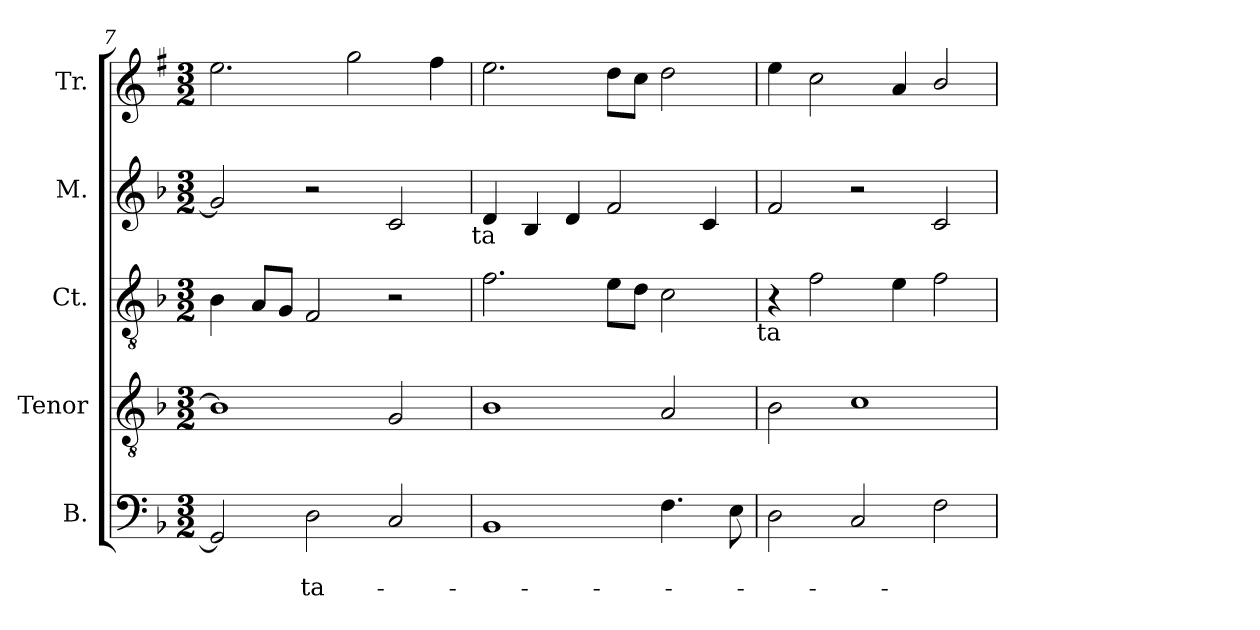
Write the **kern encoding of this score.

**kern	**text	**text	**kern	**kern	**kern	**kern
*part5	*part5	*part5	*part4	*part3	*part2	*part1
*staff5	*staff5	*staff5	*staff4	*staff3	*staff2	*staff1
*I"B.	*	*	*I"Tenor	*I"Ct.	*I"M.	*I"Tr.
*I'B.	*	*	*I'T.	*I'Ct.	*I'M.	*I'Tr.
*clefF4	*	*	*clefGv2	*clefGv2	*clefG2	*clefG2
*	*	*	*	*	*	*ITrd1c2
*k[b-]	*	*	*k[b-]	*k[b-]	*k[b-]	*k[b-]
*F:	*	*	*F:	*F:	*F:	*F:
*M3/2	*	*	*M3/2	*M3/2	*M3/2	*M3/2
=7	=7	=7	=7	=7	=7	=7
2GG/]	.	.	1B-]	4B-\	2g/]	2.dd\
.	.	.	.	8A/L	.	.
.	.	.	.	8G/J	.	.
!	!	!LO:LY:b	!	!	!	!
2D\	.	-ta-	.	2F/	2r	.
.	.	.	.	.	.	2ff\
2C/	.	.	2G/	2r	2c/	.
.	.	.	.	.	.	4ee\
!	!	!	!	!	!LO:TX:b:t=ta	!
!!LO:LB:g=z
=8	=8	=8	=8	=8	=8	=8
1BB-	.	.	1B-	2.f\	4d/	2.dd\
.	.	.	.	.	4B-/	.
.	.	.	.	.	4d/	.
.	.	.	.	8e\L	2f/	8cc\L
.	.	.	.	8d\J	.	8b-\J
4.F\	.	.	2A/	2c\	.	2cc\
.	.	.	.	.	4c/	.
8E\	.	.	.	.	.	.
!	!	!	!	!LO:TX:b:t=ta	!	!
=9	=9	=9	=9	=9	=9	=9
2D\	.	.	2B-\	4r	2f/	4dd\
.	.	.	.	2f\	.	2b-\
2C/	.	.	1c	.	2r	.
.	.	.	.	4e\	.	4g/
2F\	.	.	.	2f\	2c/	2a/
=	=	=	=	=	=	=
*-	*-	*-	*-	*-	*-	*-
